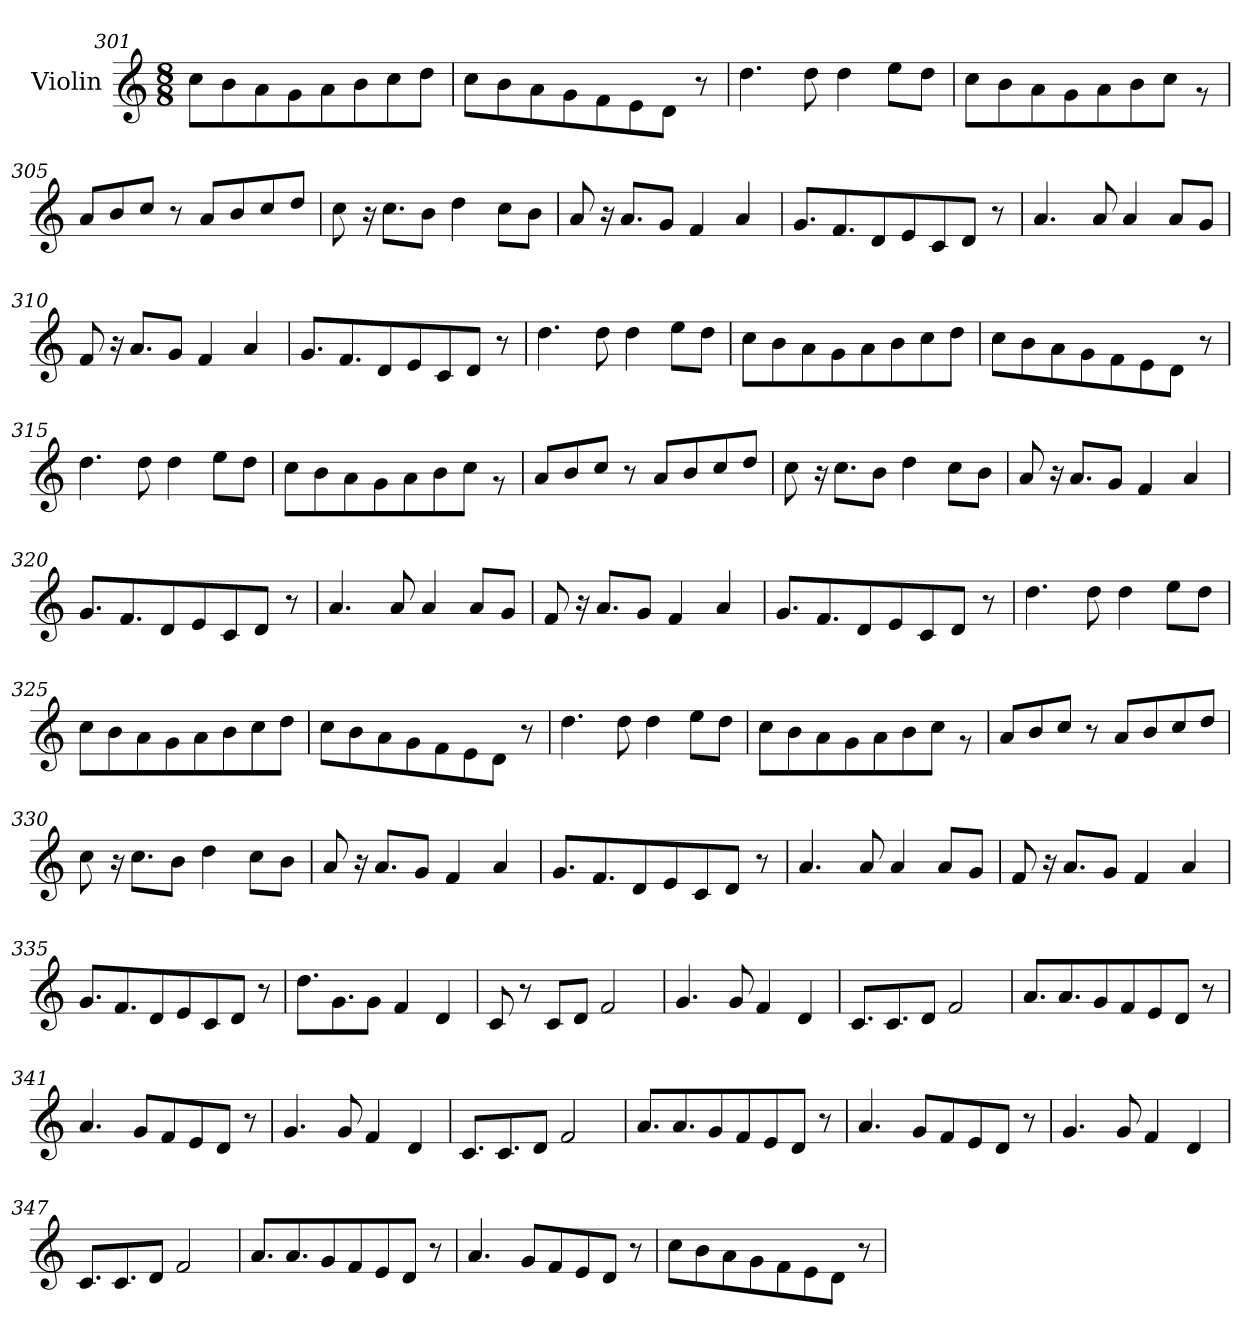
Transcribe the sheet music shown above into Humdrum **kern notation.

**kern
*part1
*staff1
*I"Violin
*clefG2
*k[]
*M8/8
=301
8cc\L
8b\
8a\
8g\
8a\
8b\
8cc\
8dd\J
!!LO:LB:g=z
=302
8cc\L
8b\
8a\
8g\
8f\
8e\
8d\J
8r
=303
4.dd\
8dd\
4dd\
8ee\L
8dd\J
=304
8cc\L
8b\
8a\
8g\
8a\
8b\
8cc\J
8rg
=305
8a/L
8b/
8cc/J
8r
8a/L
8b/
8cc/
8dd/J
!!LO:LB:g=z
=306
8cc\
16r
8.cc\L
8b\J
4dd\
8cc\L
8b\J
=307
8a/
16r
8.a/L
8g/J
4f/
4a/
=308
8.g/L
8.f/
8d/
8e/
8c/
8d/J
8r
=309
4.a/
8a/
4a/
8a/L
8g/J
!!LO:LB:g=z
=310
8f/
16r
8.a/L
8g/J
4f/
4a/
=311
8.g/L
8.f/
8d/
8e/
8c/
8d/J
8r
=312
4.dd\
8dd\
4dd\
8ee\L
8dd\J
=313
8cc\L
8b\
8a\
8g\
8a\
8b\
8cc\
8dd\J
!!LO:LB:g=z
=314
8cc\L
8b\
8a\
8g\
8f\
8e\
8d\J
8r
=315
4.dd\
8dd\
4dd\
8ee\L
8dd\J
=316
8cc\L
8b\
8a\
8g\
8a\
8b\
8cc\J
8rg
=317
8a/L
8b/
8cc/J
8r
8a/L
8b/
8cc/
8dd/J
!!LO:LB:g=z
=318
8cc\
16r
8.cc\L
8b\J
4dd\
8cc\L
8b\J
=319
8a/
16r
8.a/L
8g/J
4f/
4a/
=320
8.g/L
8.f/
8d/
8e/
8c/
8d/J
8r
=321
4.a/
8a/
4a/
8a/L
8g/J
!!LO:LB:g=z
=322
8f/
16r
8.a/L
8g/J
4f/
4a/
=323
8.g/L
8.f/
8d/
8e/
8c/
8d/J
8r
=324
4.dd\
8dd\
4dd\
8ee\L
8dd\J
=325
8cc\L
8b\
8a\
8g\
8a\
8b\
8cc\
8dd\J
!!LO:PB:g=z
=326
8cc\L
8b\
8a\
8g\
8f\
8e\
8d\J
8r
=327
4.dd\
8dd\
4dd\
8ee\L
8dd\J
=328
8cc\L
8b\
8a\
8g\
8a\
8b\
8cc\J
8rg
=329
8a/L
8b/
8cc/J
8r
8a/L
8b/
8cc/
8dd/J
!!LO:LB:g=z
=330
8cc\
16r
8.cc\L
8b\J
4dd\
8cc\L
8b\J
=331
8a/
16r
8.a/L
8g/J
4f/
4a/
=332
8.g/L
8.f/
8d/
8e/
8c/
8d/J
8r
=333
4.a/
8a/
4a/
8a/L
8g/J
!!LO:LB:g=z
=334
8f/
16r
8.a/L
8g/J
4f/
4a/
=335
8.g/L
8.f/
8d/
8e/
8c/
8d/J
8r
=336
8.dd\L
8.g\
8g\J
4f/
4d/
=337
8c/
8r
8c/L
8d/J
2f/
=338
4.g/
8g/
4f/
4d/
!!LO:LB:g=z
=339
8.c/L
8.c/
8d/J
2f/
=340
8.a/L
8.a/
8g/
8f/
8e/
8d/J
8r
=341
4.a/
8g/L
8f/
8e/
8d/J
8r
=342
4.g/
8g/
4f/
4d/
=343
8.c/L
8.c/
8d/J
2f/
!!LO:LB:g=z
=344
8.a/L
8.a/
8g/
8f/
8e/
8d/J
8r
=345
4.a/
8g/L
8f/
8e/
8d/J
8r
=346
4.g/
8g/
4f/
4d/
=347
8.c/L
8.c/
8d/J
2f/
=348
8.a/L
8.a/
8g/
8f/
8e/
8d/J
8r
!!LO:LB:g=z
=349
4.a/
8g/L
8f/
8e/
8d/J
8r
=350
8cc\L
8b\
8a\
8g\
8f\
8e\
8d\J
8r
=
*-
